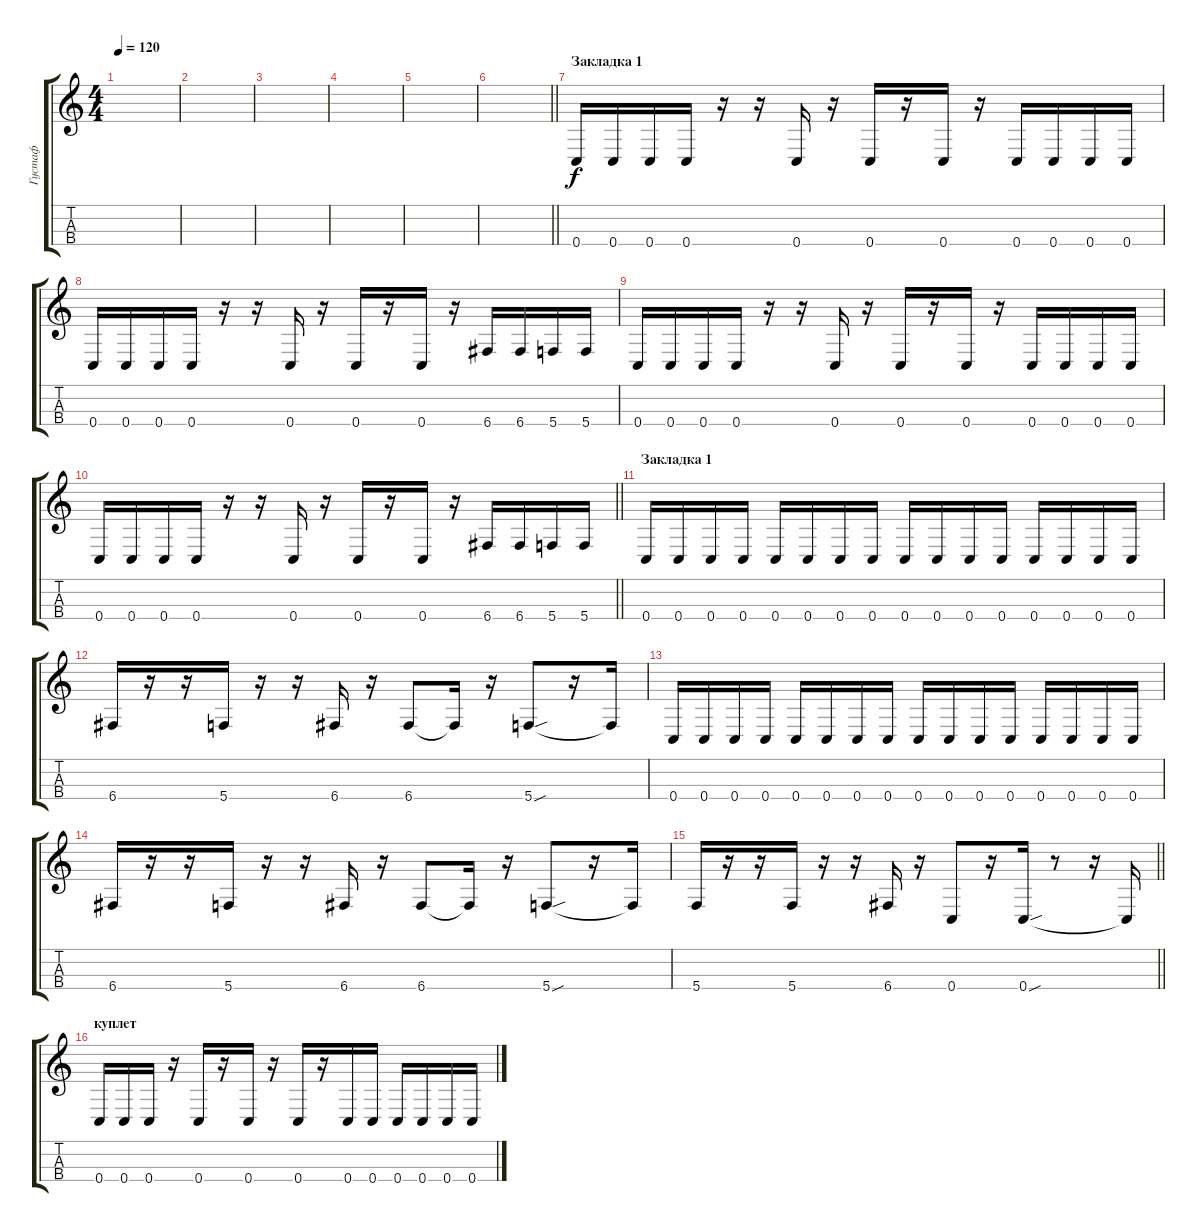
\track ("Густаф" "Густаф") {instrument electricbassfinger}
\staff {score tabs}
\tuning (F3 C3 G2 C2) {hide}
\ts (4 4)
\tempo 120
\clef g2
\ks c
|
|
|
|
|
\barLineRight lightlight
|
\section ("" "Закладка 1")
0.4.16 0.4.16 0.4.16 0.4.16 r.16 r.16 0.4.16 r.16 0.4.16 r.16 0.4.16 r.16 0.4.16 0.4.16 0.4.16 0.4.16 |
0.4.16 0.4.16 0.4.16 0.4.16 r.16 r.16 0.4.16 r.16 0.4.16 r.16 0.4.16 r.16 6.4.16 6.4.16 5.4.16 5.4.16 |
0.4.16 0.4.16 0.4.16 0.4.16 r.16 r.16 0.4.16 r.16 0.4.16 r.16 0.4.16 r.16 0.4.16 0.4.16 0.4.16 0.4.16 |
\barLineRight lightlight
0.4.16 0.4.16 0.4.16 0.4.16 r.16 r.16 0.4.16 r.16 0.4.16 r.16 0.4.16 r.16 6.4.16 6.4.16 5.4.16 5.4.16 |
\section ("" "Закладка 1")
0.4.16 0.4.16 0.4.16 0.4.16 0.4.16 0.4.16 0.4.16 0.4.16 0.4.16 0.4.16 0.4.16 0.4.16 0.4.16 0.4.16 0.4.16 0.4.16 |
6.4.16 r.16 r.16 5.4.16 r.16 r.16 6.4.16 r.16 6.4.8 6.4{t}.16 r.16 5.4{sou}.8 r.16 5.4{t}.16 |
0.4.16 0.4.16 0.4.16 0.4.16 0.4.16 0.4.16 0.4.16 0.4.16 0.4.16 0.4.16 0.4.16 0.4.16 0.4.16 0.4.16 0.4.16 0.4.16 |
6.4.16 r.16 r.16 5.4.16 r.16 r.16 6.4.16 r.16 6.4.8 6.4{t}.16 r.16 5.4{sou}.8 r.16 5.4{t}.16 |
\barLineRight lightlight
5.4.16 r.16 r.16 5.4.16 r.16 r.16 6.4.16 r.16 0.4.8 r.16 0.4{sou}.16 r.8 r.16 0.4{t}.16 |
\section ("" "куплет")
0.4.16 0.4.16 0.4.16 r.16 0.4.16 r.16 0.4.16 r.16 0.4.16 r.16 0.4.16 0.4.16 0.4.16 0.4.16 0.4.16 0.4.16
